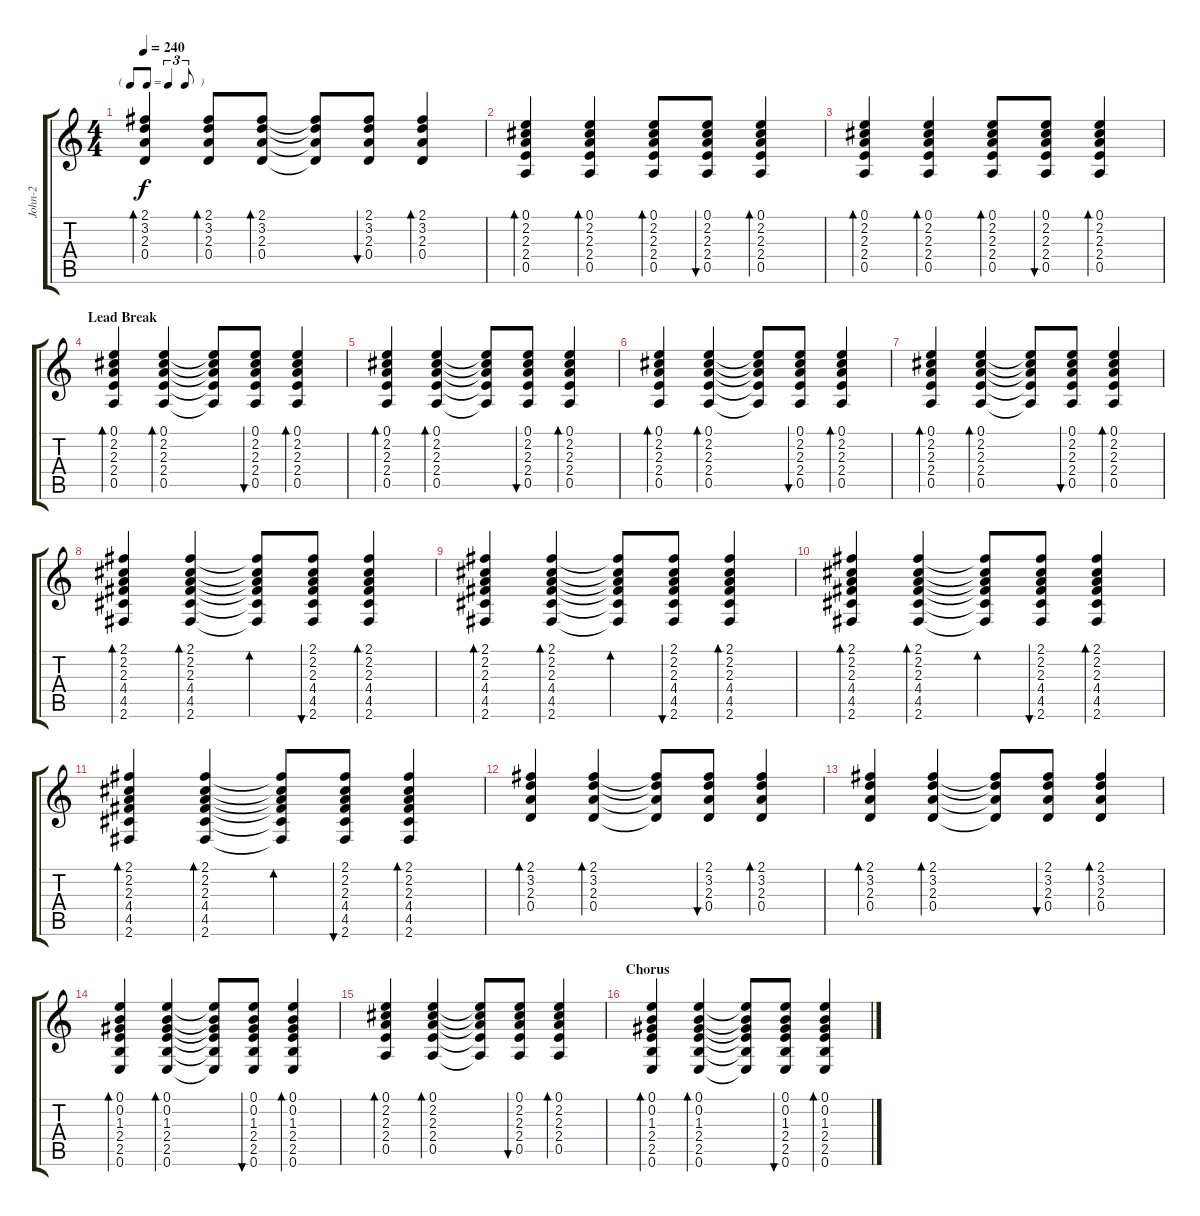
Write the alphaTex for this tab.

\track ("John-2" "John-2") {instrument acousticguitarsteel}
\staff {score tabs}
\tuning (E4 B3 G3 D3 A2 E2) {hide}
\ts (4 4)
\tf triplet8th
\tempo 240
\clef g2
\ks c
(2.1 3.2 2.3 0.4).4{bd 60 dy f} (2.1 3.2 2.3 0.4).8{bd 60} (2.1 3.2 2.3 0.4).8{bd 60} (2.1{t} 3.2{t} 2.3{t} 0.4{t}).8 (2.1 3.2 2.3 0.4).8{bu 60} (2.1 3.2 2.3 0.4).4{bd 60} |
(0.1 2.2 2.3 2.4 0.5).4{bd 60} (0.1 2.2 2.3 2.4 0.5).4{bd 60} (0.1 2.2 2.3 2.4 0.5).8{bd 60} (0.1 2.2 2.3 2.4 0.5).8{bu 60} (0.1 2.2 2.3 2.4 0.5).4{bd 60} |
(0.1 2.2 2.3 2.4 0.5).4{bd 60} (0.1 2.2 2.3 2.4 0.5).4{bd 60} (0.1 2.2 2.3 2.4 0.5).8{bd 60} (0.1 2.2 2.3 2.4 0.5).8{bu 60} (0.1 2.2 2.3 2.4 0.5).4{bd 60} |
\section ("" "Lead Break")
(0.1 2.2 2.3 2.4 0.5).4{bd 60} (0.1 2.2 2.3 2.4 0.5).4{bd 60} (0.1{t} 2.2{t} 2.3{t} 2.4{t} 0.5{t}).8 (0.1 2.2 2.3 2.4 0.5).8{bu 60} (0.1 2.2 2.3 2.4 0.5).4{bd 60} |
(0.1 2.2 2.3 2.4 0.5).4{bd 60} (0.1 2.2 2.3 2.4 0.5).4{bd 60} (0.1{t} 2.2{t} 2.3{t} 2.4{t} 0.5{t}).8 (0.1 2.2 2.3 2.4 0.5).8{bu 60} (0.1 2.2 2.3 2.4 0.5).4{bd 60} |
(0.1 2.2 2.3 2.4 0.5).4{bd 60} (0.1 2.2 2.3 2.4 0.5).4{bd 60} (0.1{t} 2.2{t} 2.3{t} 2.4{t} 0.5{t}).8 (0.1 2.2 2.3 2.4 0.5).8{bu 60} (0.1 2.2 2.3 2.4 0.5).4{bd 60} |
(0.1 2.2 2.3 2.4 0.5).4{bd 60} (0.1 2.2 2.3 2.4 0.5).4{bd 60} (0.1{t} 2.2{t} 2.3{t} 2.4{t} 0.5{t}).8 (0.1 2.2 2.3 2.4 0.5).8{bu 60} (0.1 2.2 2.3 2.4 0.5).4{bd 60} |
(2.1 2.2 2.3 4.4 4.5 2.6).4{bd 60} (2.1 2.2 2.3 4.4 4.5 2.6).4{bd 60} (2.1{t} 2.2{t} 2.3{t} 4.4{t} 4.5{t} 2.6{t}).8{bd 60} (2.1 2.2 2.3 4.4 4.5 2.6).8{bu 60} (2.1 2.2 2.3 4.4 4.5 2.6).4{bd 60} |
(2.1 2.2 2.3 4.4 4.5 2.6).4{bd 60} (2.1 2.2 2.3 4.4 4.5 2.6).4{bd 60} (2.1{t} 2.2{t} 2.3{t} 4.4{t} 4.5{t} 2.6{t}).8{bd 60} (2.1 2.2 2.3 4.4 4.5 2.6).8{bu 60} (2.1 2.2 2.3 4.4 4.5 2.6).4{bd 60} |
(2.1 2.2 2.3 4.4 4.5 2.6).4{bd 60} (2.1 2.2 2.3 4.4 4.5 2.6).4{bd 60} (2.1{t} 2.2{t} 2.3{t} 4.4{t} 4.5{t} 2.6{t}).8{bd 60} (2.1 2.2 2.3 4.4 4.5 2.6).8{bu 60} (2.1 2.2 2.3 4.4 4.5 2.6).4{bd 60} |
(2.1 2.2 2.3 4.4 4.5 2.6).4{bd 60} (2.1 2.2 2.3 4.4 4.5 2.6).4{bd 60} (2.1{t} 2.2{t} 2.3{t} 4.4{t} 4.5{t} 2.6{t}).8{bd 60} (2.1 2.2 2.3 4.4 4.5 2.6).8{bu 60} (2.1 2.2 2.3 4.4 4.5 2.6).4{bd 60} |
(2.1 3.2 2.3 0.4).4{bd 60} (2.1 3.2 2.3 0.4).4{bd 60} (2.1{t} 3.2{t} 2.3{t} 0.4{t}).8 (2.1 3.2 2.3 0.4).8{bu 60} (2.1 3.2 2.3 0.4).4{bd 60} |
(2.1 3.2 2.3 0.4).4{bd 60} (2.1 3.2 2.3 0.4).4{bd 60} (2.1{t} 3.2{t} 2.3{t} 0.4{t}).8 (2.1 3.2 2.3 0.4).8{bu 60} (2.1 3.2 2.3 0.4).4{bd 60} |
(0.1 0.2 1.3 2.4 2.5 0.6).4{bd 60} (0.1 0.2 1.3 2.4 2.5 0.6).4{bd 60} (0.1{t} 0.2{t} 1.3{t} 2.4{t} 2.5{t} 0.6{t}).8 (0.1 0.2 1.3 2.4 2.5 0.6).8{bu 60} (0.1 0.2 1.3 2.4 2.5 0.6).4{bd 60} |
(0.1 2.2 2.3 2.4 0.5).4{bd 60} (0.1 2.2 2.3 2.4 0.5).4{bd 60} (0.1{t} 2.2{t} 2.3{t} 2.4{t} 0.5{t}).8 (0.1 2.2 2.3 2.4 0.5).8{bu 60} (0.1 2.2 2.3 2.4 0.5).4{bd 60} |
\section ("" "Chorus")
(0.1 0.2 1.3 2.4 2.5 0.6).4{bd 60} (0.1 0.2 1.3 2.4 2.5 0.6).4{bd 60} (0.1{t} 0.2{t} 1.3{t} 2.4{t} 2.5{t} 0.6{t}).8 (0.1 0.2 1.3 2.4 2.5 0.6).8{bu 60} (0.1 0.2 1.3 2.4 2.5 0.6).4{bd 60}
